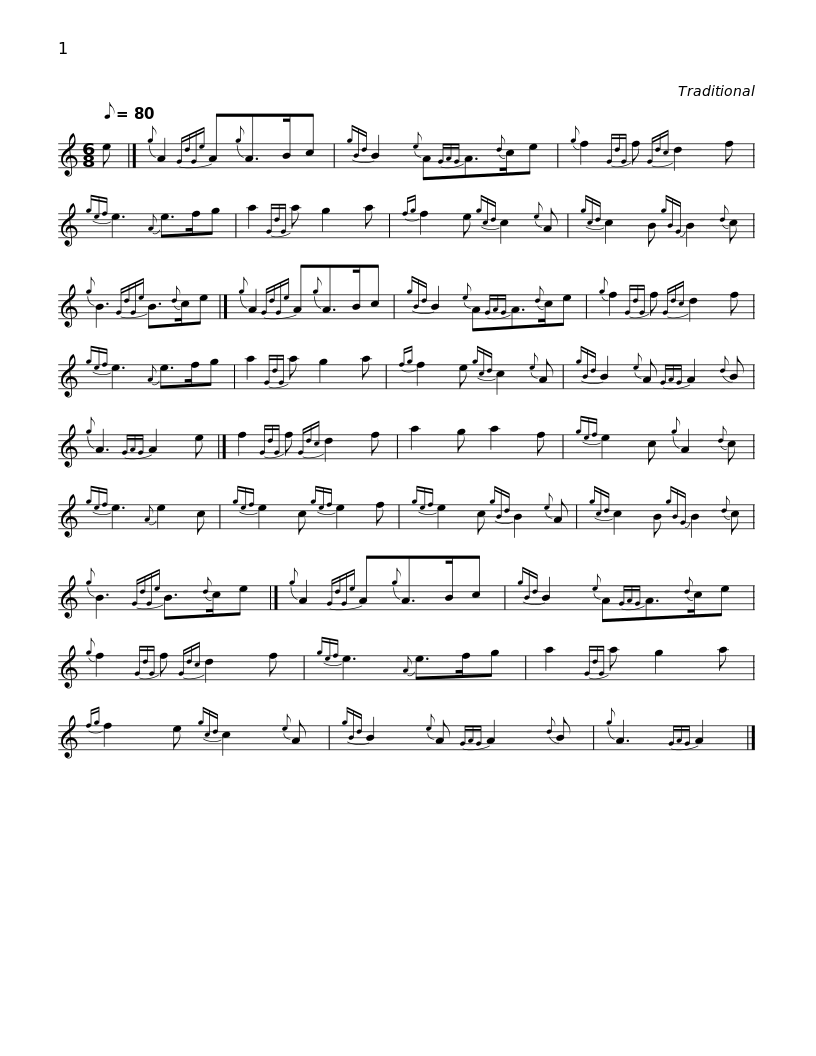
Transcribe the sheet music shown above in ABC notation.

X:1
L:1/8
Q:1/8=80
M:6/8
I:linebreak $
K:C
V:1 treble
V:1
 e |]{g} A2{GdGe} A{g}A>Bc |{gBd} B2{e} A{GAG}A3/2{d}c/e |{g} f2{GdG} f{Gdc} d2 f |${gef} e3{A} e>fg | %5
 a2{GdG} a g2 a |{fg} f2 e{gcd} c2{e} A |${gcd} c2 B{gBG} B2{d} c |{g} B3{GdGe} B3/2{d}c/e |]{g} A2{GdGe} A{g}A>Bc |$ %10
{gBd} B2{e} A{GAG}A3/2{d}c/e |{g} f2{GdG} f{Gdc} d2 f |{gef} e3{A} e>fg |$ a2{GdG} a g2 a |{fg} f2 e{gcd} c2{e} A | %15
{gBd} B2{e} A{GAG} A2{d} B |${g} A3{GAG} A2 e |] f2{GdG} f{Gdc} d2 f | a2 g a2 f |${gef} e2 c{g} A2{d} c | %20
{gef} e3{A} e2 c |{gef} e2 c{gef} e2 f |${gef} e2 c{gBd} B2{e} A |{gcd} c2 B{gBG} B2{d} c |{g} B3{GdGe} B3/2{d}c/e |]$ %25
{g} A2{GdGe} A{g}A>Bc |{gBd} B2{e} A{GAG}A3/2{d}c/e |{g} f2{GdG} f{Gdc} d2 f |${gef} e3{A} e>fg | a2{GdG} a g2 a | %30
{fg} f2 e{gcd} c2{e} A |${gBd} B2{e} A{GAG} A2{d} B |{g} A3{GAG} A2 |] %33
